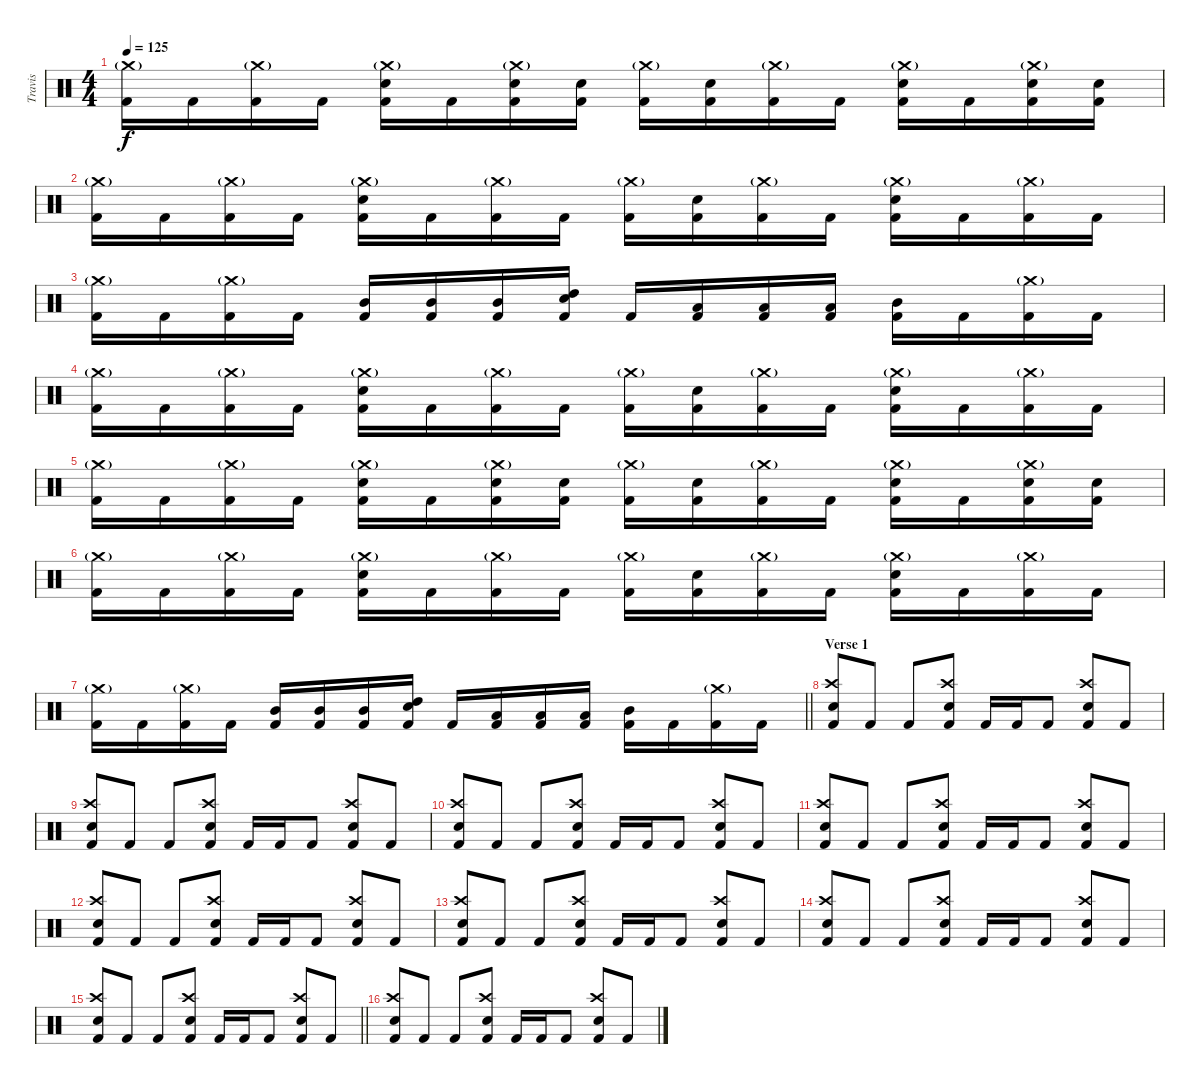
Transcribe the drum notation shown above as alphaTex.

\track ("Travis" "Travis") {instrument percussion}
\staff {score}
\articulation defaults
\ts (4 4)
\tempo 125
\clef neutral
\ks c
("Crash medium (hit)"{g} "Kick (hit) 2").16{dy f} "Kick (hit) 2".16 ("Crash medium (hit)"{g} "Kick (hit) 2").16 "Kick (hit) 2".16 ("Crash medium (hit)"{g} "Electric Snare (hit)" "Kick (hit) 2").16 "Kick (hit) 2".16 ("Crash medium (hit)"{g} "Electric Snare (hit)" "Kick (hit) 2").16 ("Electric Snare (hit)" "Kick (hit) 2").16 ("Crash medium (hit)"{g} "Kick (hit) 2").16 ("Electric Snare (hit)" "Kick (hit) 2").16 ("Crash medium (hit)"{g} "Kick (hit) 2").16 "Kick (hit) 2".16 ("Crash medium (hit)"{g} "Electric Snare (hit)" "Kick (hit) 2").16 "Kick (hit) 2".16 ("Crash medium (hit)"{g} "Electric Snare (hit)" "Kick (hit) 2").16 ("Electric Snare (hit)" "Kick (hit) 2").16 |
("Crash medium (hit)"{g} "Kick (hit) 2").16 "Kick (hit) 2".16 ("Crash medium (hit)"{g} "Kick (hit) 2").16 "Kick (hit) 2".16 ("Crash medium (hit)"{g} "Electric Snare (hit)" "Kick (hit) 2").16 "Kick (hit) 2".16 ("Crash medium (hit)"{g} "Kick (hit) 2").16 "Kick (hit) 2".16 ("Crash medium (hit)"{g} "Kick (hit) 2").16 ("Electric Snare (hit)" "Kick (hit) 2").16 ("Crash medium (hit)"{g} "Kick (hit) 2").16 "Kick (hit) 2".16 ("Crash medium (hit)"{g} "Electric Snare (hit)" "Kick (hit) 2").16 "Kick (hit) 2".16 ("Crash medium (hit)"{g} "Kick (hit) 2").16 "Kick (hit) 2".16 |
("Crash medium (hit)"{g} "Kick (hit) 2").16 "Kick (hit) 2".16 ("Crash medium (hit)"{g} "Kick (hit) 2").16 "Kick (hit) 2".16 ("Mid Tom (hit)" "Kick (hit) 2").16 ("Mid Tom (hit)" "Kick (hit) 2").16 ("Mid Tom (hit)" "Kick (hit) 2").16 ("Electric Snare (hit)" "High Tom (hit)" "Kick (hit) 2").16 "Kick (hit) 2".16 ("Low Tom (hit)" "Kick (hit) 2").16 ("Low Tom (hit)" "Kick (hit) 2").16 ("Low Tom (hit)" "Kick (hit) 2").16 ("Mid Tom (hit)" "Kick (hit) 2").16 "Kick (hit) 2".16 ("Crash medium (hit)"{g} "Kick (hit) 2").16 "Kick (hit) 2".16 |
("Crash medium (hit)"{g} "Kick (hit) 2").16 "Kick (hit) 2".16 ("Crash medium (hit)"{g} "Kick (hit) 2").16 "Kick (hit) 2".16 ("Crash medium (hit)"{g} "Electric Snare (hit)" "Kick (hit) 2").16 "Kick (hit) 2".16 ("Crash medium (hit)"{g} "Kick (hit) 2").16 "Kick (hit) 2".16 ("Crash medium (hit)"{g} "Kick (hit) 2").16 ("Electric Snare (hit)" "Kick (hit) 2").16 ("Crash medium (hit)"{g} "Kick (hit) 2").16 "Kick (hit) 2".16 ("Crash medium (hit)"{g} "Electric Snare (hit)" "Kick (hit) 2").16 "Kick (hit) 2".16 ("Crash medium (hit)"{g} "Kick (hit) 2").16 "Kick (hit) 2".16 |
("Crash medium (hit)"{g} "Kick (hit) 2").16 "Kick (hit) 2".16 ("Crash medium (hit)"{g} "Kick (hit) 2").16 "Kick (hit) 2".16 ("Crash medium (hit)"{g} "Electric Snare (hit)" "Kick (hit) 2").16 "Kick (hit) 2".16 ("Crash medium (hit)"{g} "Electric Snare (hit)" "Kick (hit) 2").16 ("Electric Snare (hit)" "Kick (hit) 2").16 ("Crash medium (hit)"{g} "Kick (hit) 2").16 ("Electric Snare (hit)" "Kick (hit) 2").16 ("Crash medium (hit)"{g} "Kick (hit) 2").16 "Kick (hit) 2".16 ("Crash medium (hit)"{g} "Electric Snare (hit)" "Kick (hit) 2").16 "Kick (hit) 2".16 ("Crash medium (hit)"{g} "Electric Snare (hit)" "Kick (hit) 2").16 ("Electric Snare (hit)" "Kick (hit) 2").16 |
("Crash medium (hit)"{g} "Kick (hit) 2").16 "Kick (hit) 2".16 ("Crash medium (hit)"{g} "Kick (hit) 2").16 "Kick (hit) 2".16 ("Crash medium (hit)"{g} "Electric Snare (hit)" "Kick (hit) 2").16 "Kick (hit) 2".16 ("Crash medium (hit)"{g} "Kick (hit) 2").16 "Kick (hit) 2".16 ("Crash medium (hit)"{g} "Kick (hit) 2").16 ("Electric Snare (hit)" "Kick (hit) 2").16 ("Crash medium (hit)"{g} "Kick (hit) 2").16 "Kick (hit) 2".16 ("Crash medium (hit)"{g} "Electric Snare (hit)" "Kick (hit) 2").16 "Kick (hit) 2".16 ("Crash medium (hit)"{g} "Kick (hit) 2").16 "Kick (hit) 2".16 |
\barLineRight lightlight
("Crash medium (hit)"{g} "Kick (hit) 2").16 "Kick (hit) 2".16 ("Crash medium (hit)"{g} "Kick (hit) 2").16 "Kick (hit) 2".16 ("Mid Tom (hit)" "Kick (hit) 2").16 ("Mid Tom (hit)" "Kick (hit) 2").16 ("Mid Tom (hit)" "Kick (hit) 2").16 ("Electric Snare (hit)" "High Tom (hit)" "Kick (hit) 2").16 "Kick (hit) 2".16 ("Low Tom (hit)" "Kick (hit) 2").16 ("Low Tom (hit)" "Kick (hit) 2").16 ("Low Tom (hit)" "Kick (hit) 2").16 ("Mid Tom (hit)" "Kick (hit) 2").16 "Kick (hit) 2".16 ("Crash medium (hit)"{g} "Kick (hit) 2").16 "Kick (hit) 2".16 |
\section ("" "Verse 1")
("Crash high (hit)" "Snare (hit) 2" "Kick (hit) 2").8 "Kick (hit) 2".8 "Kick (hit) 2".8 ("Crash high (hit)" "Snare (hit) 2" "Kick (hit) 2").8 "Kick (hit) 2".16 "Kick (hit) 2".16 "Kick (hit) 2".8 ("Crash high (hit)" "Snare (hit) 2" "Kick (hit) 2").8 "Kick (hit) 2".8 |
("Crash high (hit)" "Snare (hit) 2" "Kick (hit) 2").8 "Kick (hit) 2".8 "Kick (hit) 2".8 ("Crash high (hit)" "Snare (hit) 2" "Kick (hit) 2").8 "Kick (hit) 2".16 "Kick (hit) 2".16 "Kick (hit) 2".8 ("Crash high (hit)" "Snare (hit) 2" "Kick (hit) 2").8 "Kick (hit) 2".8 |
("Crash high (hit)" "Snare (hit) 2" "Kick (hit) 2").8 "Kick (hit) 2".8 "Kick (hit) 2".8 ("Crash high (hit)" "Snare (hit) 2" "Kick (hit) 2").8 "Kick (hit) 2".16 "Kick (hit) 2".16 "Kick (hit) 2".8 ("Crash high (hit)" "Snare (hit) 2" "Kick (hit) 2").8 "Kick (hit) 2".8 |
("Crash high (hit)" "Snare (hit) 2" "Kick (hit) 2").8 "Kick (hit) 2".8 "Kick (hit) 2".8 ("Crash high (hit)" "Snare (hit) 2" "Kick (hit) 2").8 "Kick (hit) 2".16 "Kick (hit) 2".16 "Kick (hit) 2".8 ("Crash high (hit)" "Snare (hit) 2" "Kick (hit) 2").8 "Kick (hit) 2".8 |
("Crash high (hit)" "Snare (hit) 2" "Kick (hit) 2").8 "Kick (hit) 2".8 "Kick (hit) 2".8 ("Crash high (hit)" "Snare (hit) 2" "Kick (hit) 2").8 "Kick (hit) 2".16 "Kick (hit) 2".16 "Kick (hit) 2".8 ("Crash high (hit)" "Snare (hit) 2" "Kick (hit) 2").8 "Kick (hit) 2".8 |
("Crash high (hit)" "Snare (hit) 2" "Kick (hit) 2").8 "Kick (hit) 2".8 "Kick (hit) 2".8 ("Crash high (hit)" "Snare (hit) 2" "Kick (hit) 2").8 "Kick (hit) 2".16 "Kick (hit) 2".16 "Kick (hit) 2".8 ("Crash high (hit)" "Snare (hit) 2" "Kick (hit) 2").8 "Kick (hit) 2".8 |
("Crash high (hit)" "Snare (hit) 2" "Kick (hit) 2").8 "Kick (hit) 2".8 "Kick (hit) 2".8 ("Crash high (hit)" "Snare (hit) 2" "Kick (hit) 2").8 "Kick (hit) 2".16 "Kick (hit) 2".16 "Kick (hit) 2".8 ("Crash high (hit)" "Snare (hit) 2" "Kick (hit) 2").8 "Kick (hit) 2".8 |
\barLineRight lightlight
("Crash high (hit)" "Snare (hit) 2" "Kick (hit) 2").8 "Kick (hit) 2".8 "Kick (hit) 2".8 ("Crash high (hit)" "Snare (hit) 2" "Kick (hit) 2").8 "Kick (hit) 2".16 "Kick (hit) 2".16 "Kick (hit) 2".8 ("Crash high (hit)" "Snare (hit) 2" "Kick (hit) 2").8 "Kick (hit) 2".8 |
("Crash high (hit)" "Snare (hit) 2" "Kick (hit) 2").8 "Kick (hit) 2".8 "Kick (hit) 2".8 ("Crash high (hit)" "Snare (hit) 2" "Kick (hit) 2").8 "Kick (hit) 2".16 "Kick (hit) 2".16 "Kick (hit) 2".8 ("Crash high (hit)" "Snare (hit) 2" "Kick (hit) 2").8 "Kick (hit) 2".8
